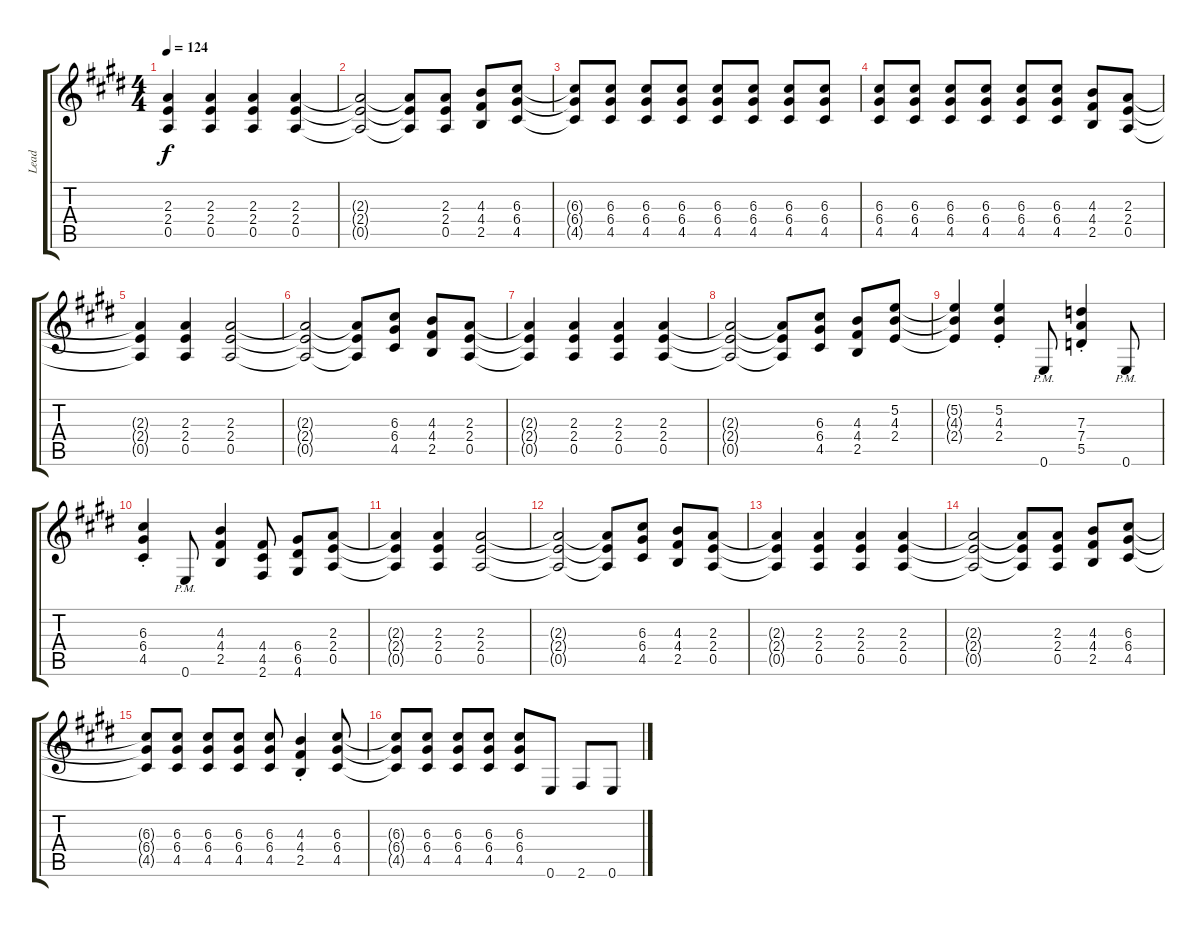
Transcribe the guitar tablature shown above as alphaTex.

\track ("Lead" "Lead") {instrument distortionguitar}
\staff {score tabs}
\tuning (E4 B3 G3 D3 A2 E2) {hide}
\ts (4 4)
\tempo 124
\clef g2
\ks e
(2.3{t} 2.4{t} 0.5{t}).4{dy f} (2.3 2.4 0.5).4 (2.3 2.4 0.5).4 (2.3 2.4 0.5).4 |
\ks c#minor
(2.3{t} 2.4{t} 0.5{t}).2 (2.3{t} 2.4{t} 0.5{t}).8 (2.3 2.4 0.5).8 (4.3 4.4 2.5).8 (6.3 6.4 4.5).8 |
(6.3{t} 6.4{t} 4.5{t}).8 (6.3 6.4 4.5).8 (6.3 6.4 4.5).8 (6.3 6.4 4.5).8 (6.3 6.4 4.5).8 (6.3 6.4 4.5).8 (6.3 6.4 4.5).8 (6.3 6.4 4.5).8 |
(6.3 6.4 4.5).8 (6.3 6.4 4.5).8 (6.3 6.4 4.5).8 (6.3 6.4 4.5).8 (6.3 6.4 4.5).8 (6.3 6.4 4.5).8 (4.3 4.4 2.5).8 (2.3 2.4 0.5).8 |
\ks e
(2.3{t} 2.4{t} 0.5{t}).4 (2.3 2.4 0.5).4 (2.3 2.4 0.5).2 |
\ks c#minor
(2.3{t} 2.4{t} 0.5{t}).2 (2.3{t} 2.4{t} 0.5{t}).8 (6.3 6.4 4.5).8 (4.3 4.4 2.5).8 (2.3 2.4 0.5).8 |
(2.3{t} 2.4{t} 0.5{t}).4 (2.3 2.4 0.5).4 (2.3 2.4 0.5).4 (2.3 2.4 0.5).4 |
(2.3{t} 2.4{t} 0.5{t}).2 (2.3{t} 2.4{t} 0.5{t}).8 (6.3 6.4 4.5).8 (4.3 4.4 2.5).8 (5.2 4.3 2.4).8 |
\ks e
(5.2{t} 4.3{t} 2.4{t}).4 (5.2{st} 4.3{st} 2.4{st}).4 0.6{pm}.8 (7.3{st} 7.4{st} 5.5{st}).4 0.6{pm}.8 |
\ks c#minor
(6.3{st} 6.4{st} 4.5{st}).4 0.6{pm}.8 (4.3 4.4 2.5).4 (4.4 4.5 2.6).8 (6.4 6.5 4.6).8 (2.3 2.4 0.5).8 |
(2.3{t} 2.4{t} 0.5{t}).4 (2.3 2.4 0.5).4 (2.3 2.4 0.5).2 |
(2.3{t} 2.4{t} 0.5{t}).2 (2.3{t} 2.4{t} 0.5{t}).8 (6.3 6.4 4.5).8 (4.3 4.4 2.5).8 (2.3 2.4 0.5).8 |
\ks e
(2.3{t} 2.4{t} 0.5{t}).4 (2.3 2.4 0.5).4 (2.3 2.4 0.5).4 (2.3 2.4 0.5).4 |
\ks c#minor
(2.3{t} 2.4{t} 0.5{t}).2 (2.3{t} 2.4{t} 0.5{t}).8 (2.3 2.4 0.5).8 (4.3 4.4 2.5).8 (6.3 6.4 4.5).8 |
(6.3{t} 6.4{t} 4.5{t}).8 (6.3 6.4 4.5).8 (6.3 6.4 4.5).8 (6.3 6.4 4.5).8 (6.3 6.4 4.5).8 (4.3{st} 4.4{st} 2.5{st}).4 (6.3 6.4 4.5).8 |
(6.3{t} 6.4{t} 4.5{t}).8 (6.3 6.4 4.5).8 (6.3 6.4 4.5).8 (6.3 6.4 4.5).8 (6.3 6.4 4.5).8 0.6.8 2.6.8 0.6.8
